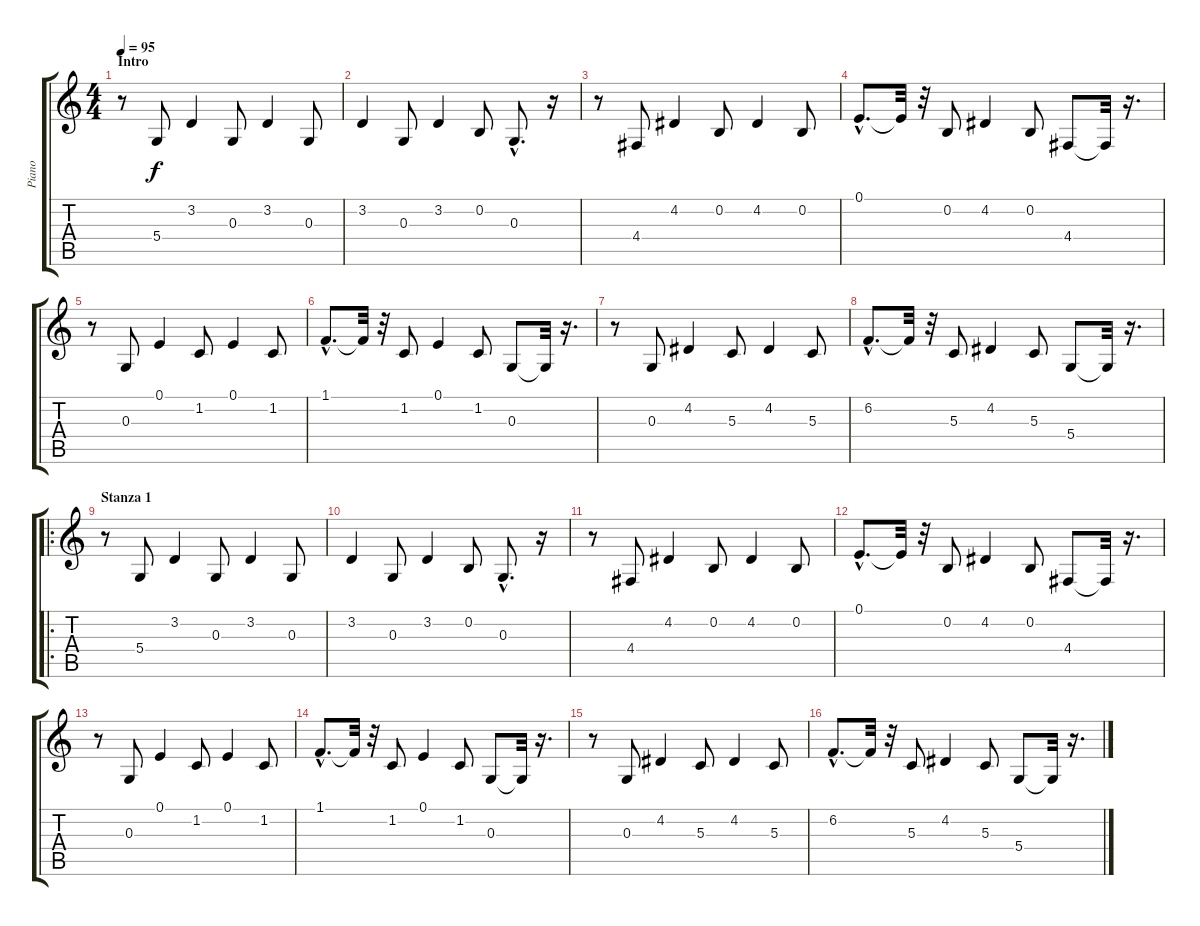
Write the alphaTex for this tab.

\track ("Piano" "Piano") {instrument electricpiano2}
\staff {score tabs}
\tuning (E4 B3 G3 D3 A2 E2) {hide}
\ts (4 4)
\section ("" "Intro")
\tempo 95
\clef g2
\ks c
r.8{dy f instrument electricpiano2} 5.4.8 3.2.4 0.3.8 3.2.4 0.3.8 |
3.2.4 0.3.8 3.2.4 0.2.8 0.3{hac}.8{d} r.16 |
r.8 4.4.8 4.2.4 0.2.8 4.2.4 0.2.8 |
0.1{hac}.8{d} 0.1{t}.32 r.32 0.2.8 4.2.4 0.2.8 4.4.8 4.4{t}.32 r.16{d} |
r.8 0.3.8 0.1.4 1.2.8 0.1.4 1.2.8 |
1.1{hac}.8{d} 1.1{t}.32 r.32 1.2.8 0.1.4 1.2.8 0.3.8 0.3{t}.32 r.16{d} |
r.8 0.3.8 4.2.4 5.3.8 4.2.4 5.3.8 |
6.2{hac}.8{d} 6.2{t}.32 r.32 5.3.8 4.2.4 5.3.8 5.4.8 5.4{t}.32 r.16{d} |
\ro
\section ("" "Stanza 1")
r.8 5.4.8 3.2.4 0.3.8 3.2.4 0.3.8 |
3.2.4 0.3.8 3.2.4 0.2.8 0.3{hac}.8{d} r.16 |
r.8 4.4.8 4.2.4 0.2.8 4.2.4 0.2.8 |
0.1{hac}.8{d} 0.1{t}.32 r.32 0.2.8 4.2.4 0.2.8 4.4.8 4.4{t}.32 r.16{d} |
r.8 0.3.8 0.1.4 1.2.8 0.1.4 1.2.8 |
1.1{hac}.8{d} 1.1{t}.32 r.32 1.2.8 0.1.4 1.2.8 0.3.8 0.3{t}.32 r.16{d} |
r.8 0.3.8 4.2.4 5.3.8 4.2.4 5.3.8 |
6.2{hac}.8{d} 6.2{t}.32 r.32 5.3.8 4.2.4 5.3.8 5.4.8 5.4{t}.32 r.16{d}
